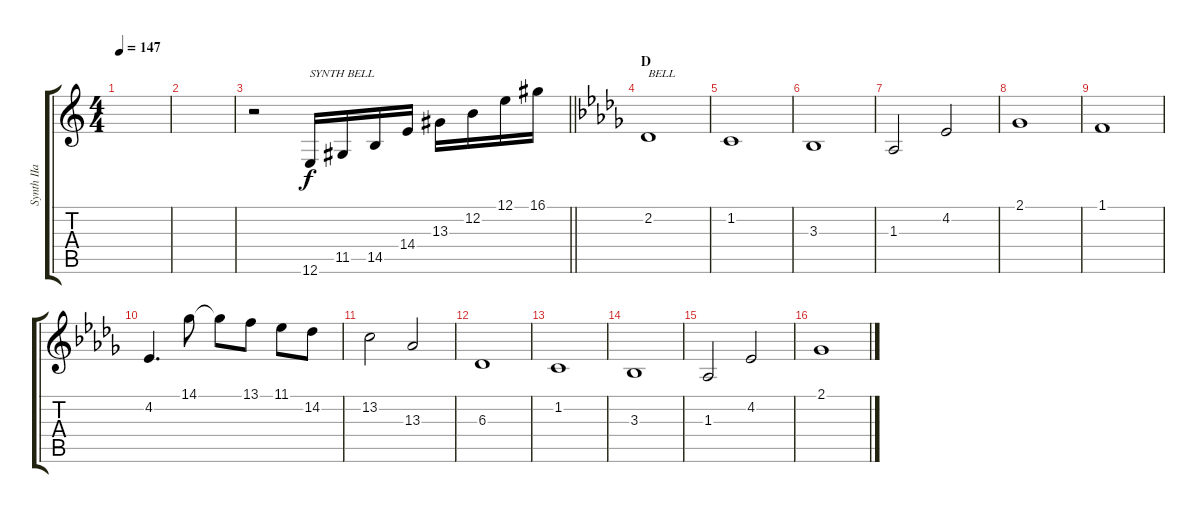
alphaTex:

\track ("Synth IIa (Kotobuki Tsumugi)" "Synth IIa ") {instrument tubularbells}
\staff {score tabs}
\tuning (E4 B3 G3 D3 A2 E2) {hide}
\ts (4 4)
\tempo 147
\clef g2
\ks c
|
|
\barLineRight lightlight
r.2 12.6.16{txt "SYNTH BELL"} 11.5.16 14.5.16 14.4.16 13.3.16 12.2.16 12.1.16 16.1.16 |
\section ("" "D")
\ks db
2.2.1{txt "BELL"} |
1.2.1 |
3.3.1 |
1.3.2 4.2.2 |
2.1.1 |
1.1.1 |
4.2.4{d} 14.1.8 14.1{t}.8 13.1.8 11.1.8 14.2.8 |
13.2.2 13.3.2 |
6.3.1 |
1.2.1 |
3.3.1 |
1.3.2 4.2.2 |
2.1.1
